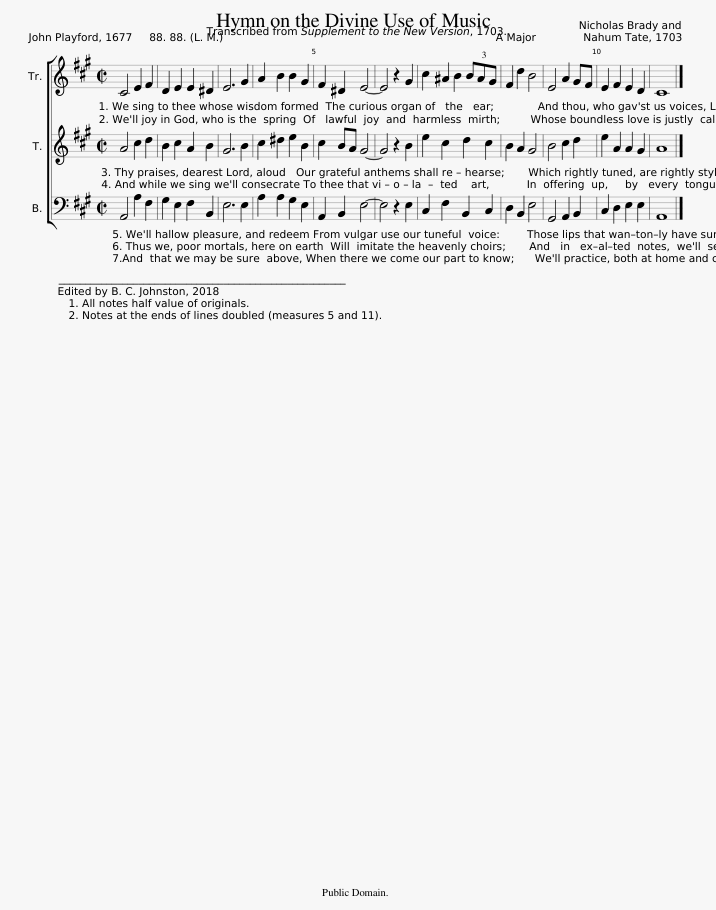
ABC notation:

X:1
%%score [ 1 2 3 ]
L:1/8
Q:1/4=120
M:2/2
I:linebreak $
K:A
V:1 treble
V:2 treble
V:3 bass
V:1
 C4 E2 F2 | D2 E2 E2 ^D2 | E6 G2 | A2 B2 B2 G2 | F2 ^D2 E4- | %5
 E4 z2 G2 | c2 ^A2 B2 (3BAG | F2 d2 B4 | E4 A2 GF | E2 F2 E2 D2 | %10
 C8 |] %11
V:2
 A4 c2 d2 | B2 c2 A2 B2 | G6 B2 | c2 ^d2 e2 B2 | c2 BA G4- | %5
 G4 z2 B2 | e2 c2 d2 c2 | B2 A2 G4 | B4 c2 d2 | e2 A2 A2 G2 | %10
 A8 |] %11
V:3
 A,,4 A,2 F,2 | G,2 E,2 F,2 B,,2 | E,6 E,2 | A,2 A,2 G,2 E,2 | A,,2 B,,2 E,4- | %5
 E,4 z2 E,2 | C,2 F,2 B,,2 C,2 | D,2 B,,2 E,4 | G,,4 A,,2 B,,2 | C,2 D,2 E,2 E,2 | %10
 A,,8 |] %11
